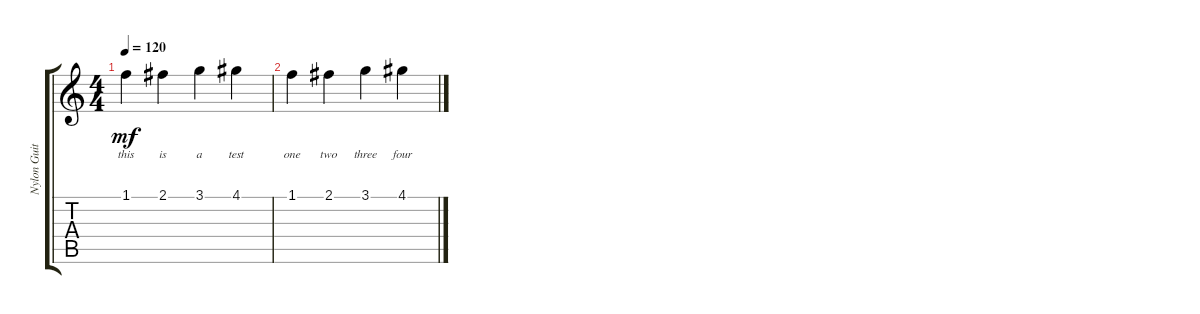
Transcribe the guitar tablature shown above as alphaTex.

\track ("Nylon Guitar" "Nylon Guit") {instrument acousticguitarnylon}
\staff {score tabs}
\tuning (E4 B3 G3 D3 A2 E2) {hide}
\ts (4 4)
\tempo 120
\clef g2
\ks c
1.1.4{lyrics (0 "this") lyrics (1 "") lyrics (2 "") lyrics (3 "") lyrics (4 "") dy mf instrument acousticguitarnylon} 2.1.4{lyrics (0 "is") lyrics (1 "") lyrics (2 "") lyrics (3 "") lyrics (4 "")} 3.1.4{lyrics (0 "a") lyrics (1 "") lyrics (2 "") lyrics (3 "") lyrics (4 "")} 4.1.4{lyrics (0 "test") lyrics (1 "") lyrics (2 "") lyrics (3 "") lyrics (4 "")} |
1.1.4{lyrics (0 "one") lyrics (1 "") lyrics (2 "") lyrics (3 "") lyrics (4 "")} 2.1.4{lyrics (0 "two") lyrics (1 "") lyrics (2 "") lyrics (3 "") lyrics (4 "")} 3.1.4{lyrics (0 "three") lyrics (1 "") lyrics (2 "") lyrics (3 "") lyrics (4 "")} 4.1.4{lyrics (0 "four") lyrics (1 "") lyrics (2 "") lyrics (3 "") lyrics (4 "")}
